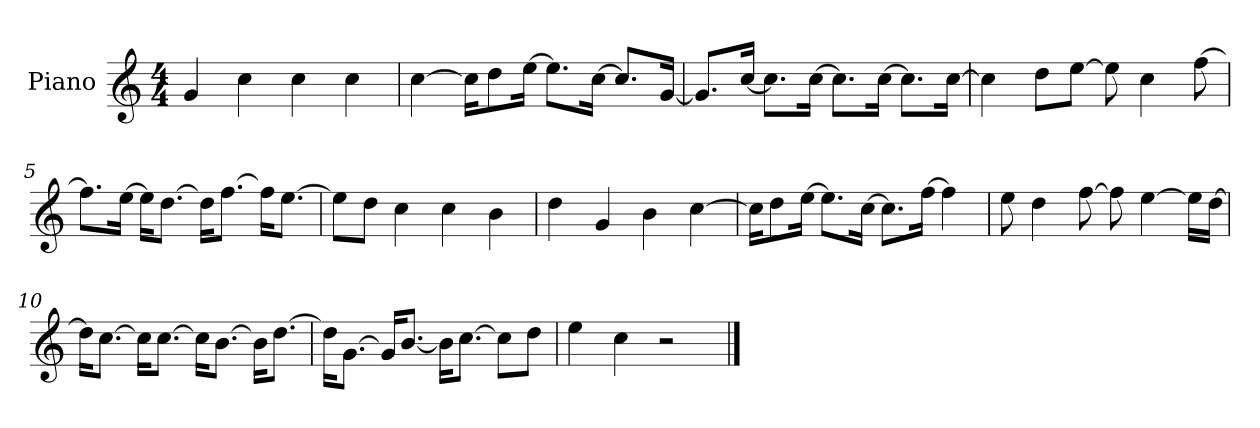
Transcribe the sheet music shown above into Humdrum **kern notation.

**kern
*part1
*staff1
*I"Piano
*I'P-no
*clefG2
*k[]
*M4/4
*MM90
=1
4g/
4cc\
4cc\
4cc\
=2
[4cc\
16cc\KL]
8dd\
[16ee\Jk
8.ee\L]
[16cc\Jk
8.cc/L]
[16g/Jk
=3
8.g/L]
[16cc/Jk
8.cc\L]
[16cc\Jk
8.cc\L]
[16cc\Jk
8.cc\L]
[16cc\Jk
=4
4cc\]
8dd\L
[8ee\J
8ee\]
4cc\
[8ff\
=5
8.ff\L]
[16ee\Jk
16ee\KL]
[8.dd\J
16dd\KL]
[8.ff\J
16ff\KL]
[8.ee\J
!!LO:LB:g=z
=6
8ee\L]
8dd\J
4cc\
4cc\
4b\
=7
4dd\
4g/
4b\
[4cc\
=8
16cc\KL]
8dd\
[16ee\Jk
8.ee\L]
[16cc\Jk
8.cc\L]
[16ff\Jk
4ff\]
=9
8ee\
4dd\
[8ff\
8ff\]
[4ee\
16ee\LL]
[16dd\JJ
=10
16dd\KL]
[8.cc\J
16cc\KL]
[8.cc\J
16cc\KL]
[8.b\J
16b\KL]
[8.dd\J
!!LO:LB:g=z
=11
16dd\KL]
[8.g\J
16g/KL]
[8.b/J
16b\KL]
[8.cc\J
8cc\L]
8dd\J
=12
4ee\
4cc\
2r
==
*-
